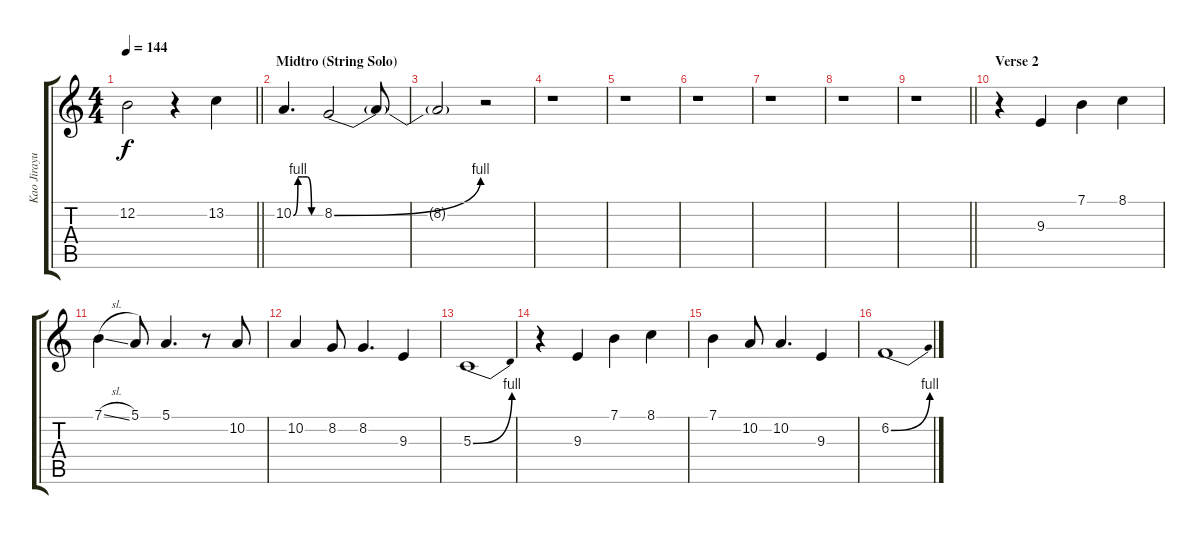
\track ("Kao Jirayu (Vocal)" "Kao Jirayu") {instrument oboe}
\staff {score tabs}
\tuning (E4 B3 G3 D3 A2 E2) {hide}
\ts (4 4)
\tempo 144
\clef g2
\barLineRight lightlight
\ks c
12.2{t}.2{dy f} r.4 13.2.4 |
\section ("" "Midtro (String Solo)")
10.2{be (custom 0 0 10 4 20 4 30 4 40 0 60 0)}.4{d} 8.2{be (bend 0 0 60 4)}.2 8.2{t}.8 |
8.2{t}.2 r.2 |
r.1 |
r.1 |
r.1 |
r.1 |
r.1 |
\barLineRight lightlight
r.1 |
\section ("" "Verse 2")
r.4 9.3.4 7.1.4 8.1.4 |
7.1{sl}.4 5.1.8 5.1.4{d} r.8 10.2.8 |
10.2.4 8.2.8 8.2.4{d} 9.3.4 |
5.3{be (bend 0 0 60 4)}.1 |
r.4 9.3.4 7.1.4 8.1.4 |
7.1.4 10.2.8 10.2.4{d} 9.3.4 |
6.2{be (bend 0 0 60 4)}.1
